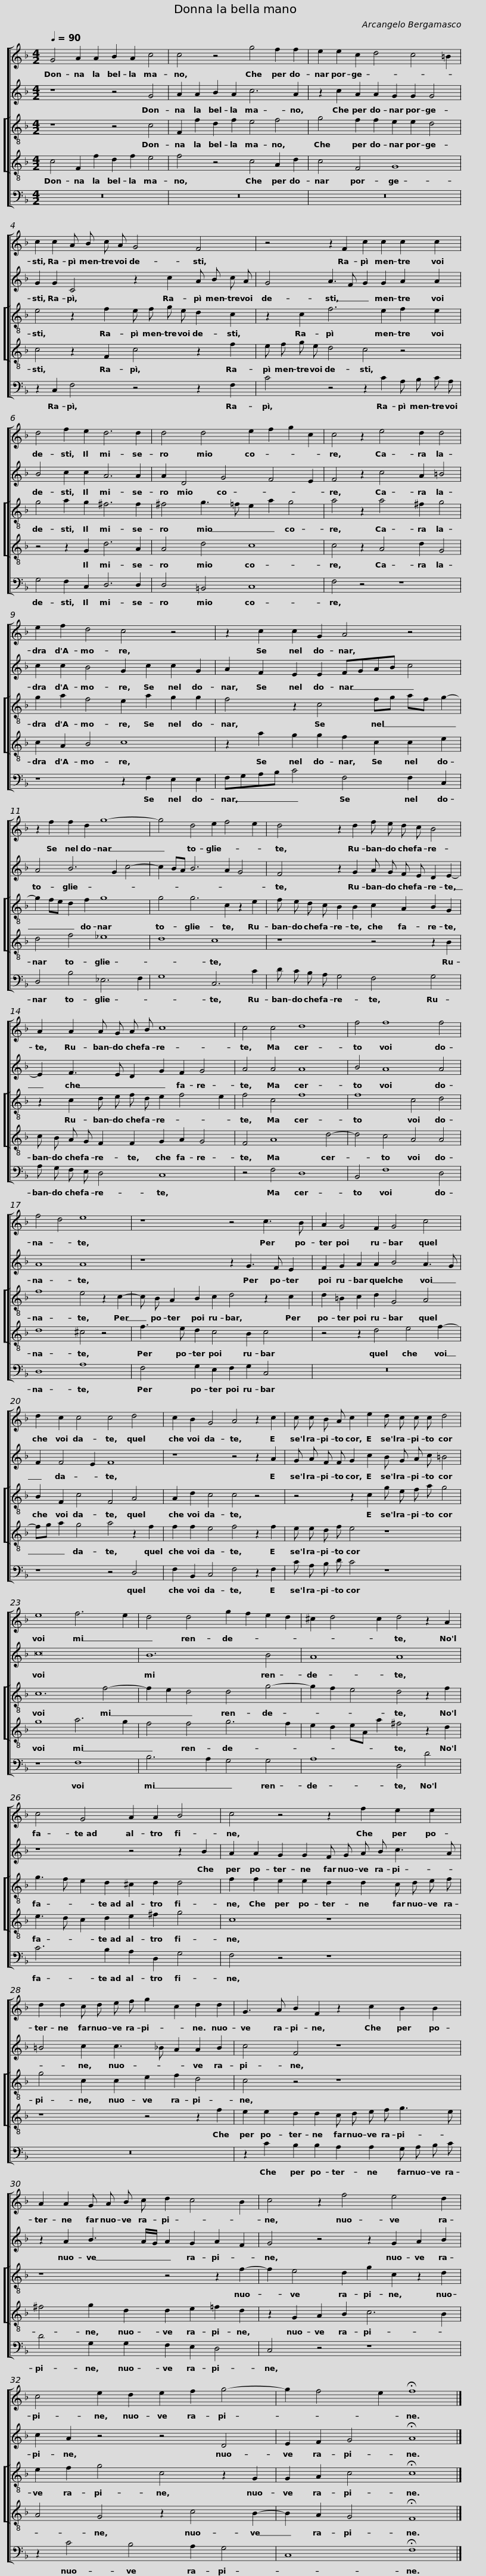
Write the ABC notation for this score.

X:1
%%score [ 1 2 [ 3 4 ] 5 ]
L:1/8
Q:1/4=90
M:4/2
I:linebreak $
K:F
V:1 treble
V:2 treble
V:3 treble-8
V:4 treble-8
V:5 bass
V:1
 G4 A2 A2 B2 A2 c4 | c4 z4 g4 f2 f2 | e2 e2 c2 d4 c4 =B2 | c2 c2 A B c A G4 F4 |$ z4 z2 F2 c2 c2 c2 c2 | %5
 d4 f2 e2 d6 d2 | d4 d4 e2 f2 g2 c2 | c4 z2 e4 d2 d4 | e2 f2 d4 c4 z4 |$ z2 c2 c2 G2 A4 z4 | %10
 z2 f2 f2 d2 g8- | g4 d4 e2 f4 e2 | d4 z2 d2 f e d c B4 |$ A2 A2 A G A B c8 | c4 c4 d8 | %15
 f4 f8 f4 | f4 d4 e8 | z8 z4 c3 B |$ A2 G4 F2 G4 c4 | d2 c2 c4 c4 d4 | %20
 c2 B2 G4 A4 z2 c2 | c c B A c2 e2 d c c c d4 | e8 f6 e2 |$ d4 d4 g2 f2 e2 d2 | ^c2 d4 c2 d4 z2 A2 | %25
 c4 G4 A2 A2 B4 | c4 z4 z2 f2 e2 e2 |$ d2 d2 c d e f g2 c2 d2 d2 | G3 A B2 F2 z2 c2 B2 B2 | A2 A2 G A B c d2 c4 B2 |$ %30
 c4 z2 f4 e4 d2 | c4 e2 d2 e2 f2 g4- | g2 f4 e2 !fermata!f8 |] %33
V:2
 z8 z4 G4 | A2 A2 B2 A2 c6 A2 | z2 c2 A2 A2 G2 G2 G4 | G2 G2 C4 z2 c2 A B c A |$ G4 A3 F G2 G2 A2 A2 | %5
 B4 c2 c2 A6 A2 | A2 D4 G4 F4 E2 | F4 z2 c4 A2 =B4 | c2 c2 B4 G2 c2 c2 G2 |$ A2 F2 E2 E2 FGAB c4 | %10
 A4 B6 G2 c4- | c2 BA B6 A2 G4 | F4 z2 G2 A G F E D2 E2- |$ E2 F3 E D2 G2 F2 G4 | A4 A4 A8 | %15
 B4 A8 A4 | A8 A8 | z8 z2 G3 F E2 |$ F2 G2 A2 A2 B4 A3 G | F2 F4 E2 F8 | %20
 z8 z4 z2 A2 | G A F F G2 c2 B G A c =B4 | c16 |$ B12 B4 | A8 A8 | %25
 z8 z4 z2 B2 | A2 A2 G2 G2 F G A B c3 A |$ =B4 c2 c3 _B A2 A2 B2 | c4 F4 z8 | z2 A2 B3 A/G/ A2 G2 A2 F2 |$ %30
 G4 z4 z2 G2 A2 B2 | c2 A2 z4 z4 D4 | E2 F2 G4 !fermata!A8 |] %33
V:3
 z8 z4 c4 | F2 f2 d2 f2 e4 f4 | g4 f2 f2 e2 e2 d4 | e4 z2 f2 e f g e d2 c2 |$ z2 c2 f6 e2 f2 e2 | %5
 g4 a2 g2 ^f6 f2 | ^f4 g3 =f e2 a2 g4 | a4 z2 a4 ^f2 g4 | g2 a2 f4 e2 a2 g2 g2 |$ f4 z2 c4 fg af g2- | %10
 g2 fe d2 f2 g8 | g4 g6 c2 z2 e2 | f e d c B2 B2 c2 A2 B2 G2 |$ z2 c2 d e f d e2 f4 e2 | f4 c4 f8 | %15
 f8 c4 d4 | f8 e4 z2 c2- | c B A2 B2 c2 d4 z2 c2 |$ d2 =B2 c2 d2 G4 A4 | B2 F2 c4 F4 A4 | %20
 A2 d2 c4 c4 z4 | z4 z2 c2 g e f a g4 | c12 f4- |$ f2 e2 d4 d4 g4- | g2 f2 e4 d4 z2 f2 | %25
 g3 f e2 d2 ^c2 d2 d4 | f2 f2 e2 e2 d2 d2 c d e f |$ g4 c2 c2 e2 f2 d4 | c4 z4 z8 | z8 z4 z2 f2- |$ %30
 f2 e4 d2 g2 c2 z2 d2 | e2 f2 g4 c4 z2 G2 | G2 A2 c4 !fermata!c8 |] %33
V:4
 c4 F2 f2 d2 f2 e4 | f4 z4 c4 A2 d2 | c4 F4 G8 | c4 z2 F2 c4 z2 f2 |$ e f g e d4 c4 z4 | %5
 z4 z2 G2 d6 A2 | A4 d4 c8 | c4 z2 A4 d2 G4 | c2 A2 B4 c8 |$ z2 a2 g2 g2 f2 c2 c2 e2 | %10
 d4 f4 _e8 | d8 c8 | z8 z4 z2 B2 |$ c B A G F2 F2 G2 A2 G4 | F4 A8 d4- | %15
 d4 c4 A4 A4 | d8 ^c4 z4 | f3 e d2 c4 B2 c4 |$ z4 z2 d4 e4 f2- | fg a2 g4 a4 z2 f2 | %20
 f2 f2 e4 f4 z2 f2 | e e d f e4 z8 | g8 a6 g2 |$ f4 f4 g6 f2 | e2 d2 eA a2 ^f4 z2 d2 | %25
 e3 d c2 d2 e2 ^f2 g4 | c8 z8 |$ z8 z4 z2 f2 | e2 e2 d2 d2 c d e f g3 e | ^f4 g2 d2 d2 e2 =f2 d2 |$ %30
 z2 G2 A2 B2 c6 B2 | A4 G4 z2 c4 B2- | B2 A2 G4 !fermata!F8 |] %33
V:5
 z16 | z16 | z16 | z2 C,2 F,4 z4 z2 F,2 |$ C4 z4 z2 C2 A, B, C A, | %5
 G,4 F,2 C,2 D,6 D,2 | D,4 =B,,4 C,8 | F,4 z4 z8 | z8 z2 F,2 E,2 E,2 |$ F,G,A,B, C4 F,4 F,2 C,2 | %10
 D,4 B,4 _E,6 F,2 | G,8 C,6 C2 | D C B, A, G,4 F,4 G,4 |$ A, G, F, E, D,4 C,8 | z4 F,4 D,8 | %15
 B,,4 F,8 D,4 | D,8 A,8 | F,4 G,2 E,2 F,2 G,2 C,4 |$ z16 | z8 z4 D,4 | %20
 F,2 B,,2 C,4 F,4 z2 F,2 | C A, B, D C4 z8 | z8 F,8 |$ B,6 A,2 G,4 G,4 | A,8 D,4 D4 | %25
 C6 B,2 A,2 D,2 G,4 | F,4 z4 z8 |$ z16 | z2 C2 B,2 B,2 A,2 A,2 G, A, B, C | D4 G,2 G,2 F,2 E,2 D,4 |$ %30
 C,4 z4 z8 | z2 C4 B,4 A,2 G,4 | C,8 !fermata!F,8 |] %33
